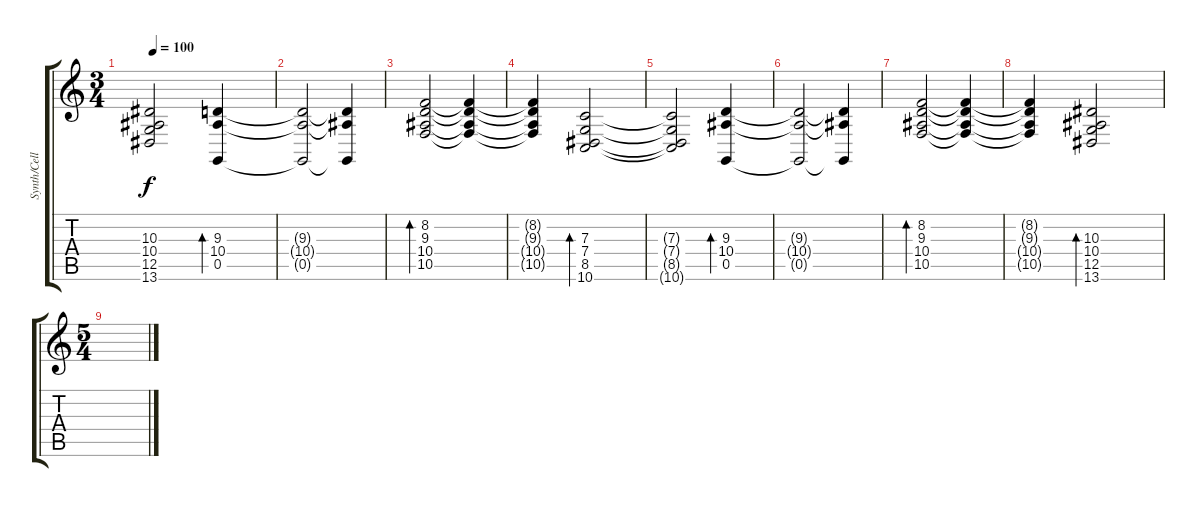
\track ("Synth/Cello 2" "Synth/Cell") {instrument stringensemble2}
\staff {score tabs}
\tuning (D4 A3 F3 C3 G2 D2) {hide}
\ts (3 4)
\tempo 100
\clef g2
\ks c
(10.3{t} 10.4{t} 12.5{t} 13.6{t}).2{dy f} (9.3 10.4 0.5).4{bd 480} |
(9.3{t} 10.4{t} 0.5{t}).2 (9.3{t} 10.4{t} 0.5{t}).4 |
(8.2 9.3 10.4 10.5).2{bd 480} (8.2{t} 9.3{t} 10.4{t} 10.5{t}).4 |
(8.2{t} 9.3{t} 10.4{t} 10.5{t}).4 (7.3 7.4 8.5 10.6).2{bd 480} |
(7.3{t} 7.4{t} 8.5{t} 10.6{t}).2 (9.3 10.4 0.5).4{bd 480} |
(9.3{t} 10.4{t} 0.5{t}).2 (9.3{t} 10.4{t} 0.5{t}).4 |
(8.2 9.3 10.4 10.5).2{bd 480} (8.2{t} 9.3{t} 10.4{t} 10.5{t}).4 |
(8.2{t} 9.3{t} 10.4{t} 10.5{t}).4 (10.3 10.4 12.5 13.6).2{bd 480} |
\ts (5 4)
